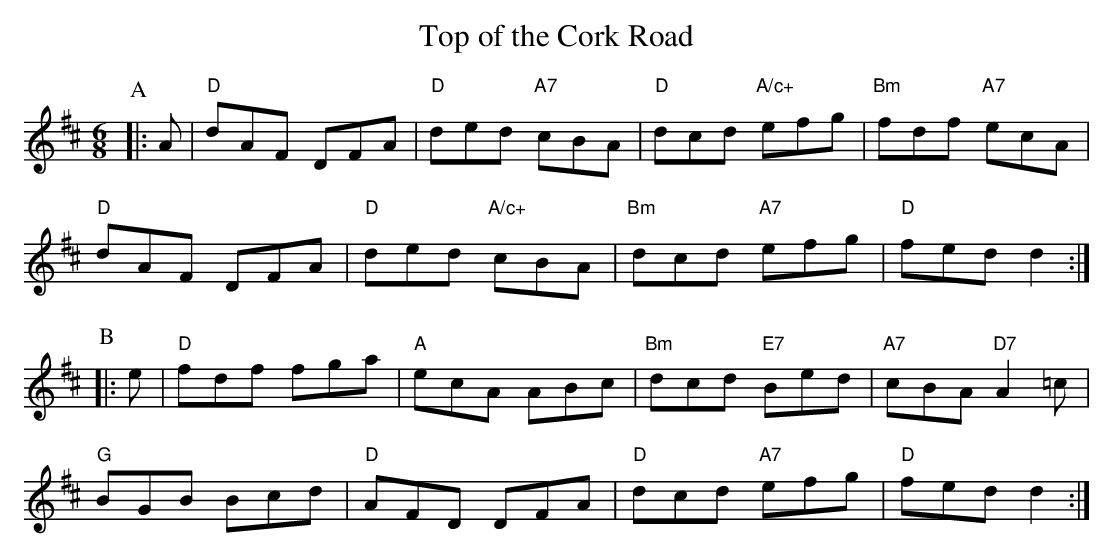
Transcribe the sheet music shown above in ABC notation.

X:1
T:Top of the Cork Road
M:6/8
K:D
P:A
|: A |\
"D"dAF DFA|"D"ded "A7"cBA|"D"dcd "A/c+"efg|"Bm"fdf "A7"ecA|
"D"dAF DFA|"D"ded "A/c+"cBA|"Bm"dcd "A7"efg|"D"fed d2 :|
P:B
|: e |\
"D"fdf fga|"A"ecA ABc|"Bm"dcd "E7"Bed|"A7"cBA "D7"A2=c|
"G"BGB Bcd|"D"AFD DFA|"D"dcd "A7"efg|"D"fed d2 :|
